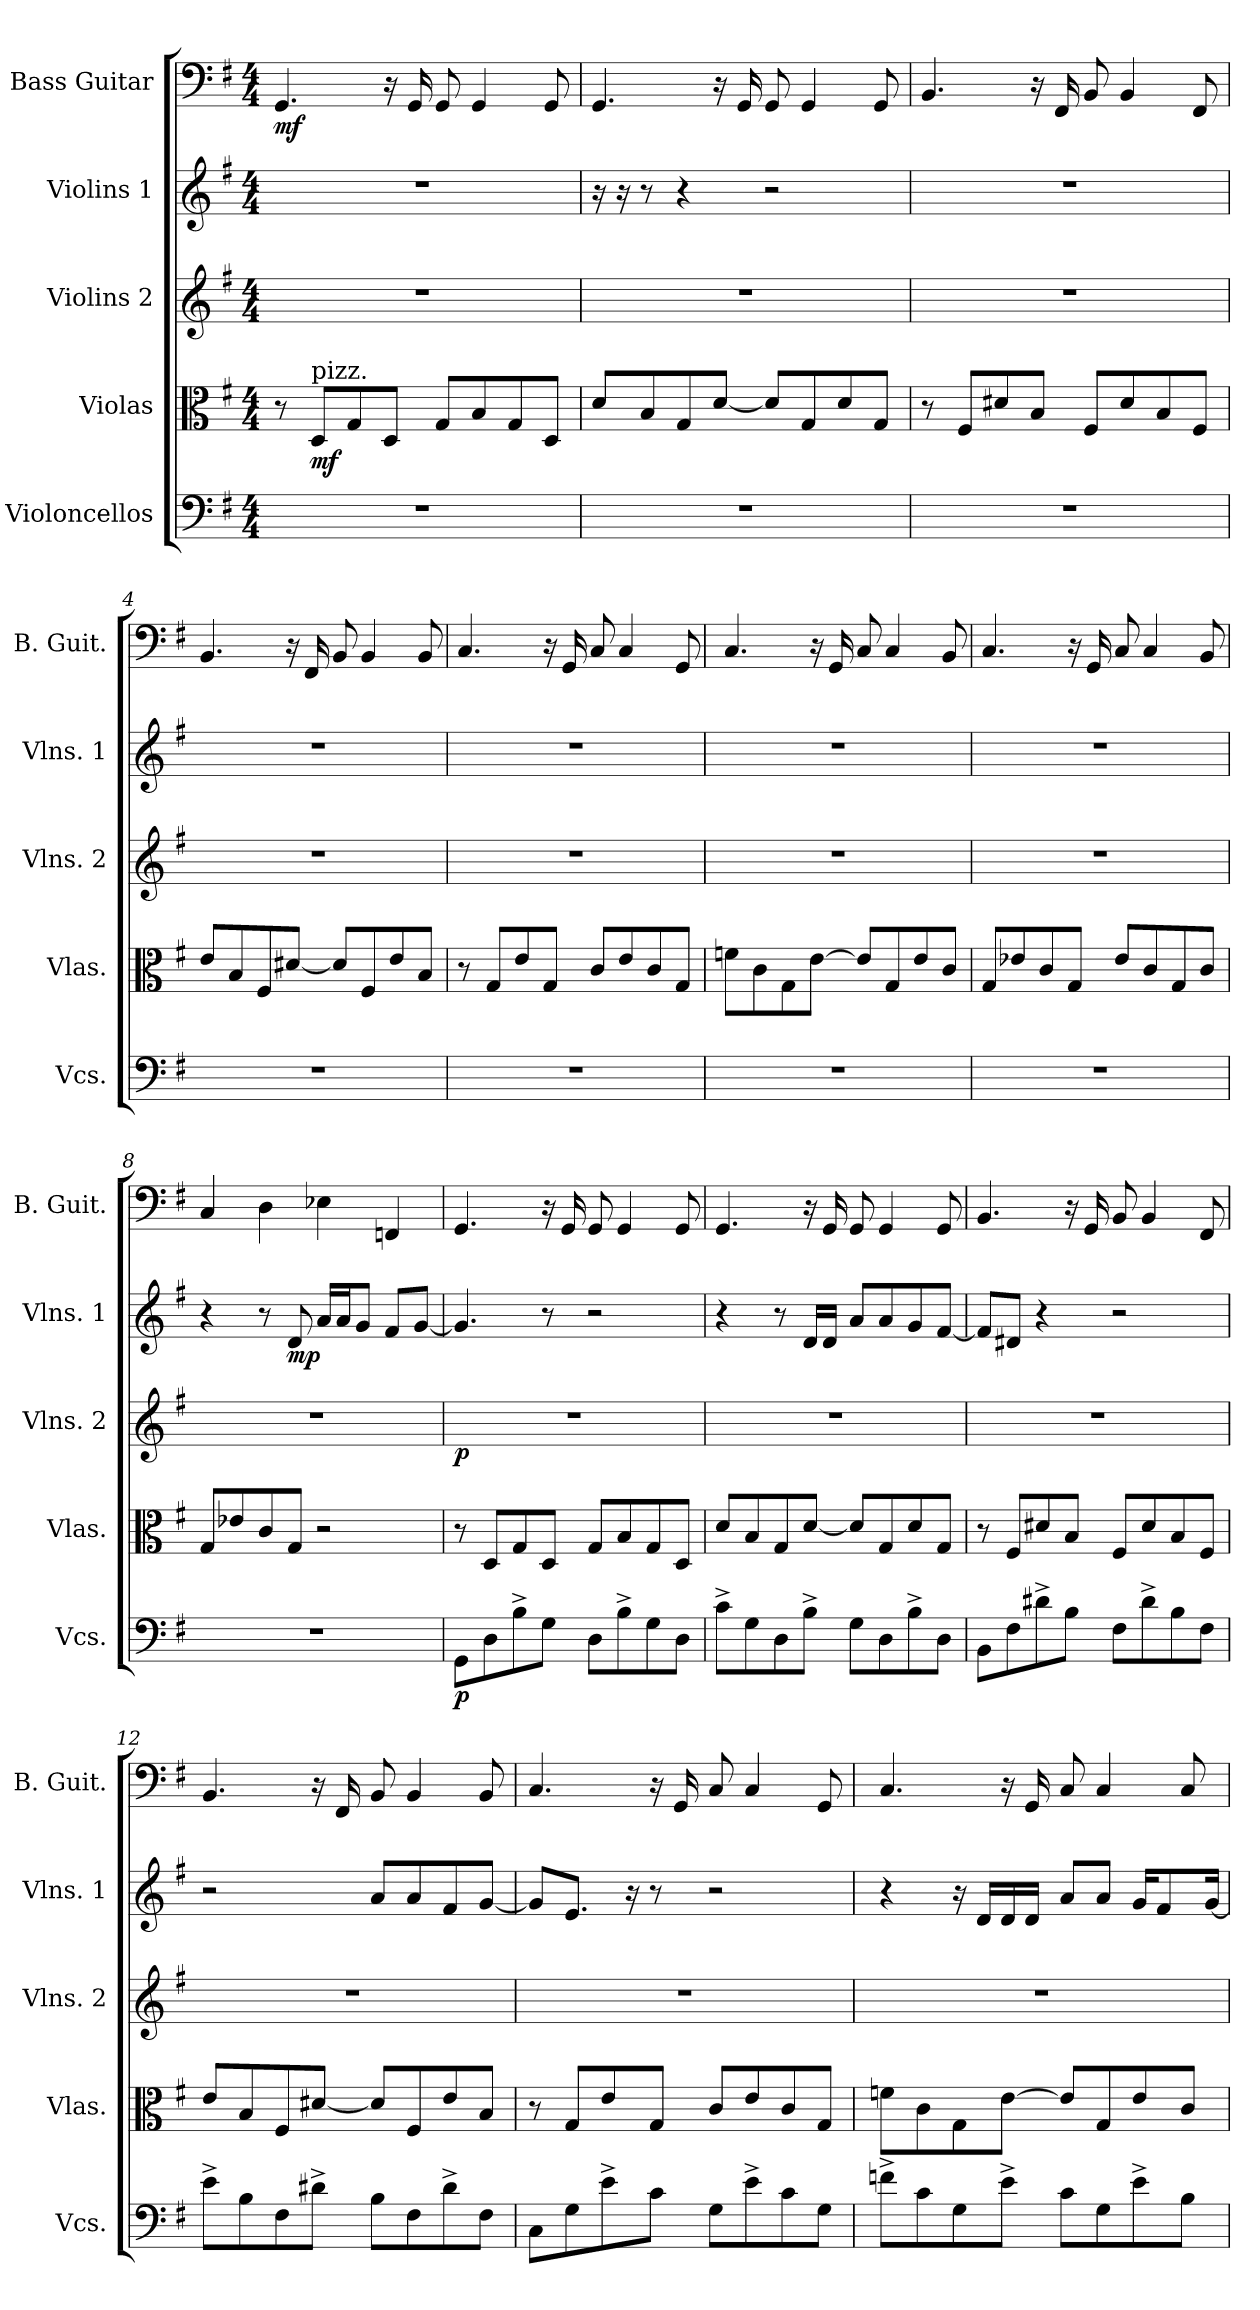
**kern	**dynam	**kern	**dynam	**kern	**dynam	**kern	**dynam	**kern	**dynam
*part5	*part5	*part4	*part4	*part3	*part3	*part2	*part2	*part1	*part1
*staff5	*staff5	*staff4	*staff4	*staff3	*staff3	*staff2	*staff2	*staff1	*staff1
*I"Violoncellos	*	*I"Violas	*	*I"Violins 2	*	*I"Violins 1	*	*I"Bass Guitar	*
*I'Vcs.	*	*I'Vlas.	*	*I'Vlns. 2	*	*I'Vlns. 1	*	*I'B. Guit.	*
*clefF4	*	*clefC3	*	*clefG2	*	*clefG2	*	*clefF4	*
*	*	*	*	*	*	*	*	*ITrd7c12	*
*k[f#]	*	*k[f#]	*	*k[f#]	*	*k[f#]	*	*k[f#]	*
*M4/4	*	*M4/4	*	*M4/4	*	*M4/4	*	*M4/4	*
*MM92	*	*MM92	*	*MM92	*	*MM92	*	*MM92	*
=1	=1	=1	=1	=1	=1	=1	=1	=1	=1
!	!	!	!	!	!	!	!	!	!LO:DY:b
1r	.	8r	.	1r	.	1r	.	4.GGG/	mf
!	!	!LO:TX:a:t=pizz.	!	!	!	!	!	!	!
!	!	!	!LO:DY:b	!	!	!	!	!	!
.	.	8D/L	mf	.	.	.	.	.	.
.	.	8G/	.	.	.	.	.	.	.
.	.	8D/J	.	.	.	.	.	16r	.
.	.	.	.	.	.	.	.	16GGG/	.
.	.	8G/L	.	.	.	.	.	8GGG/	.
.	.	8B/	.	.	.	.	.	4GGG/	.
.	.	8G/	.	.	.	.	.	.	.
.	.	8D/J	.	.	.	.	.	8GGG/	.
=2	=2	=2	=2	=2	=2	=2	=2	=2	=2
1r	.	8d/L	.	1r	.	16r	.	4.GGG/	.
.	.	.	.	.	.	16r	.	.	.
.	.	8B/	.	.	.	8r	.	.	.
.	.	8G/	.	.	.	4r	.	.	.
.	.	[8d/J	.	.	.	.	.	16r	.
.	.	.	.	.	.	.	.	16GGG/	.
.	.	8d/L]	.	.	.	2r	.	8GGG/	.
.	.	8G/	.	.	.	.	.	4GGG/	.
.	.	8d/	.	.	.	.	.	.	.
.	.	8G/J	.	.	.	.	.	8GGG/	.
=3	=3	=3	=3	=3	=3	=3	=3	=3	=3
1r	.	8r	.	1r	.	1r	.	4.BBB/	.
.	.	8F#/L	.	.	.	.	.	.	.
.	.	8d#X/	.	.	.	.	.	.	.
.	.	8B/J	.	.	.	.	.	16r	.
.	.	.	.	.	.	.	.	16FFF#/	.
.	.	8F#/L	.	.	.	.	.	8BBB/	.
.	.	8d#/	.	.	.	.	.	4BBB/	.
.	.	8B/	.	.	.	.	.	.	.
.	.	8F#/J	.	.	.	.	.	8FFF#/	.
!!LO:LB:g=z
=4	=4	=4	=4	=4	=4	=4	=4	=4	=4
1r	.	8e/L	.	1r	.	1r	.	4.BBB/	.
.	.	8B/	.	.	.	.	.	.	.
.	.	8F#/	.	.	.	.	.	.	.
.	.	[8d#X/J	.	.	.	.	.	16r	.
.	.	.	.	.	.	.	.	16FFF#/	.
.	.	8d#/L]	.	.	.	.	.	8BBB/	.
.	.	8F#/	.	.	.	.	.	4BBB/	.
.	.	8e/	.	.	.	.	.	.	.
.	.	8B/J	.	.	.	.	.	8BBB/	.
=5	=5	=5	=5	=5	=5	=5	=5	=5	=5
1r	.	8r	.	1r	.	1r	.	4.CC/	.
.	.	8G/L	.	.	.	.	.	.	.
.	.	8e/	.	.	.	.	.	.	.
.	.	8G/J	.	.	.	.	.	16r	.
.	.	.	.	.	.	.	.	16GGG/	.
.	.	8c/L	.	.	.	.	.	8CC/	.
.	.	8e/	.	.	.	.	.	4CC/	.
.	.	8c/	.	.	.	.	.	.	.
.	.	8G/J	.	.	.	.	.	8GGG/	.
=6	=6	=6	=6	=6	=6	=6	=6	=6	=6
1r	.	8fn\L	.	1r	.	1r	.	4.CC/	.
.	.	8c\	.	.	.	.	.	.	.
.	.	8G\	.	.	.	.	.	.	.
.	.	[8e\J	.	.	.	.	.	16r	.
.	.	.	.	.	.	.	.	16GGG/	.
.	.	8e/L]	.	.	.	.	.	8CC/	.
.	.	8G/	.	.	.	.	.	4CC/	.
.	.	8e/	.	.	.	.	.	.	.
.	.	8c/J	.	.	.	.	.	8BBB/	.
!!LO:PB:g=z
=7	=7	=7	=7	=7	=7	=7	=7	=7	=7
1r	.	8G/L	.	1r	.	1r	.	4.CC/	.
.	.	8e-X/	.	.	.	.	.	.	.
.	.	8c/	.	.	.	.	.	.	.
.	.	8G/J	.	.	.	.	.	16r	.
.	.	.	.	.	.	.	.	16GGG/	.
.	.	8e-/L	.	.	.	.	.	8CC/	.
.	.	8c/	.	.	.	.	.	4CC/	.
.	.	8G/	.	.	.	.	.	.	.
.	.	8c/J	.	.	.	.	.	8BBB/	.
=8	=8	=8	=8	=8	=8	=8	=8	=8	=8
1r	.	8G/L	.	1r	.	4r	.	4CC/	.
.	.	8e-X/	.	.	.	.	.	.	.
.	.	8c/	.	.	.	8r	.	4DD\	.
!	!	!	!	!	!	!	!LO:DY:b	!	!
.	.	8G/J	.	.	.	8d/	mp	.	.
.	.	2r	.	.	.	16a/LL	.	4EE-X\	.
.	.	.	.	.	.	16a/J	.	.	.
.	.	.	.	.	.	8g/J	.	.	.
.	.	.	.	.	.	8f#/L	.	4FFFn/	.
.	.	.	.	.	.	[8g/J	.	.	.
=9	=9	=9	=9	=9	=9	=9	=9	=9	=9
!	!LO:DY:b	!	!	!	!LO:DY:b	!	!	!	!
8GG\L	p	8r	.	1r	p	4.g/]	.	4.GGG/	.
8D\	.	8D/L	.	.	.	.	.	.	.
8B^\	.	8G/	.	.	.	.	.	.	.
8G\J	.	8D/J	.	.	.	8r	.	16r	.
.	.	.	.	.	.	.	.	16GGG/	.
8D\L	.	8G/L	.	.	.	2r	.	8GGG/	.
8B^\	.	8B/	.	.	.	.	.	4GGG/	.
8G\	.	8G/	.	.	.	.	.	.	.
8D\J	.	8D/J	.	.	.	.	.	8GGG/	.
!!LO:LB:g=z
=10	=10	=10	=10	=10	=10	=10	=10	=10	=10
8c^\L	.	8d/L	.	1r	.	4r	.	4.GGG/	.
8G\	.	8B/	.	.	.	.	.	.	.
8D\	.	8G/	.	.	.	8r	.	.	.
8B^\J	.	[8d/J	.	.	.	16d/LL	.	16r	.
.	.	.	.	.	.	16d/JJ	.	16GGG/	.
8G\L	.	8d/L]	.	.	.	8a/L	.	8GGG/	.
8D\	.	8G/	.	.	.	8a/	.	4GGG/	.
8B^\	.	8d/	.	.	.	8g/	.	.	.
8D\J	.	8G/J	.	.	.	[8f#/J	.	8GGG/	.
=11	=11	=11	=11	=11	=11	=11	=11	=11	=11
8BB\L	.	8r	.	1r	.	8f#/L]	.	4.BBB/	.
8F#\	.	8F#/L	.	.	.	8d#X/J	.	.	.
8d#X^\	.	8d#X/	.	.	.	4r	.	.	.
8B\J	.	8B/J	.	.	.	.	.	16r	.
.	.	.	.	.	.	.	.	16GGG/	.
8F#\L	.	8F#/L	.	.	.	2r	.	8BBB/	.
8d#^\	.	8d#/	.	.	.	.	.	4BBB/	.
8B\	.	8B/	.	.	.	.	.	.	.
8F#\J	.	8F#/J	.	.	.	.	.	8FFF#/	.
=12	=12	=12	=12	=12	=12	=12	=12	=12	=12
8e^\L	.	8e/L	.	1r	.	2r	.	4.BBB/	.
8B\	.	8B/	.	.	.	.	.	.	.
8F#\	.	8F#/	.	.	.	.	.	.	.
8d#X^\J	.	[8d#X/J	.	.	.	.	.	16r	.
.	.	.	.	.	.	.	.	16FFF#/	.
8B\L	.	8d#/L]	.	.	.	8a/L	.	8BBB/	.
8F#\	.	8F#/	.	.	.	8a/	.	4BBB/	.
8d#^\	.	8e/	.	.	.	8f#/	.	.	.
8F#\J	.	8B/J	.	.	.	[8g/J	.	8BBB/	.
!!LO:LB:g=z
=13	=13	=13	=13	=13	=13	=13	=13	=13	=13
8C\L	.	8r	.	1r	.	8g/L]	.	4.CC/	.
8G\	.	8G/L	.	.	.	8.e/J	.	.	.
8e^\	.	8e/	.	.	.	.	.	.	.
.	.	.	.	.	.	16r	.	.	.
8c\J	.	8G/J	.	.	.	8r	.	16r	.
.	.	.	.	.	.	.	.	16GGG/	.
8G\L	.	8c/L	.	.	.	2r	.	8CC/	.
8e^\	.	8e/	.	.	.	.	.	4CC/	.
8c\	.	8c/	.	.	.	.	.	.	.
8G\J	.	8G/J	.	.	.	.	.	8GGG/	.
=14	=14	=14	=14	=14	=14	=14	=14	=14	=14
8fn^\L	.	8fn\L	.	1r	.	4r	.	4.CC/	.
8c\	.	8c\	.	.	.	.	.	.	.
8G\	.	8G\	.	.	.	16r	.	.	.
.	.	.	.	.	.	16d/LL	.	.	.
8e^\J	.	[8e\J	.	.	.	16d/	.	16r	.
.	.	.	.	.	.	16d/JJ	.	16GGG/	.
8c\L	.	8e/L]	.	.	.	8a/L	.	8CC/	.
8G\	.	8G/	.	.	.	8a/J	.	4CC/	.
8e^\	.	8e/	.	.	.	16g/KL	.	.	.
.	.	.	.	.	.	8f#/	.	.	.
8B\J	.	8c/J	.	.	.	.	.	8CC/	.
.	.	.	.	.	.	[16g/Jk	.	.	.
=	=	=	=	=	=	=	=	=	=
*-	*-	*-	*-	*-	*-	*-	*-	*-	*-
